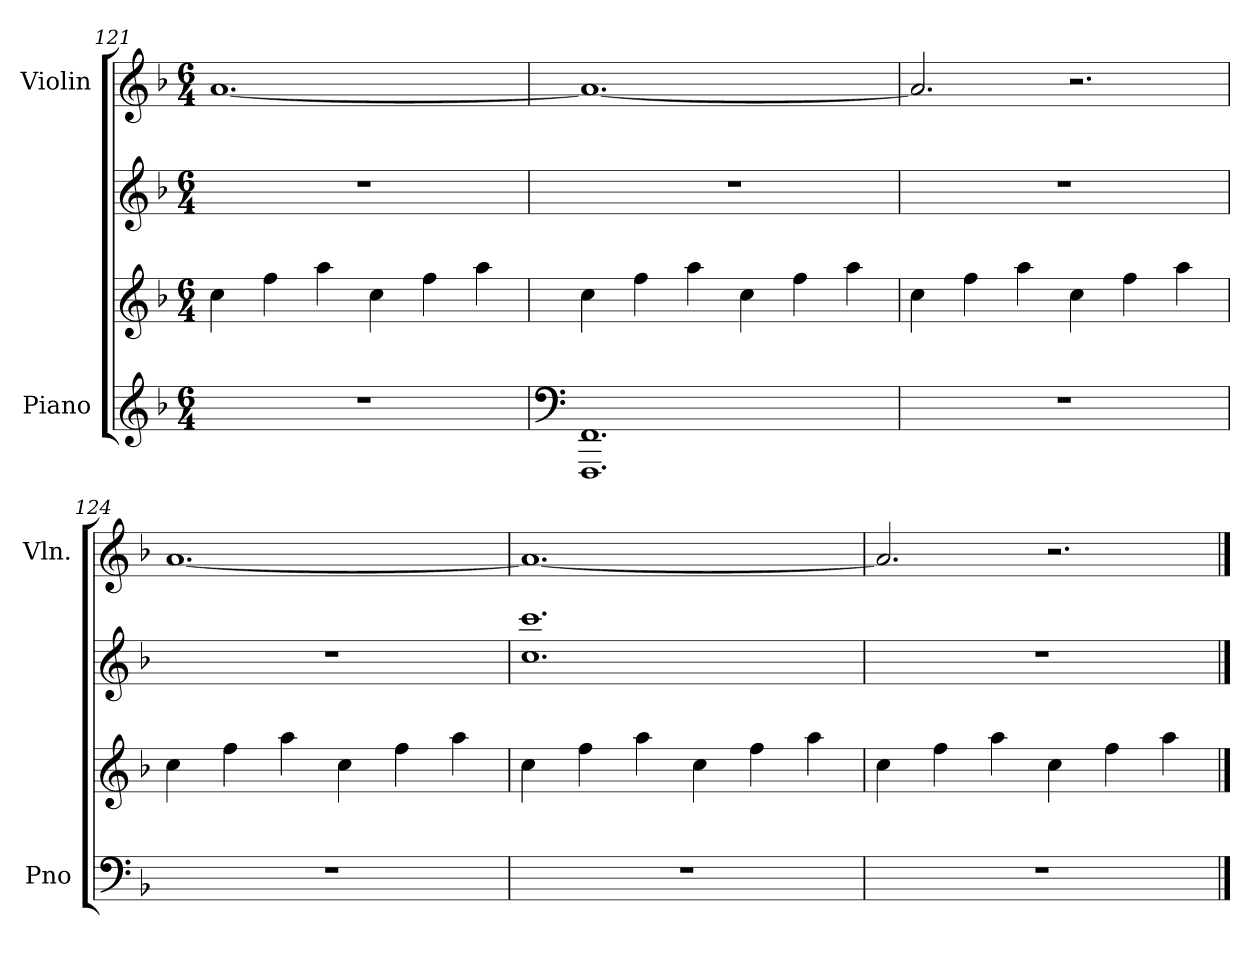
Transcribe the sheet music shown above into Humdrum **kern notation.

**kern	**kern	**kern	**kern
*part2	*part2	*part2	*part1
*staff4	*staff3	*staff2	*staff1
*I"Piano	*	*	*I"Violin
*I'Pno	*	*	*I'Vln.
!!LO:LB:g=z
*clefG2	*clefG2	*clefG2	*clefG2
*k[b-]	*k[b-]	*k[b-]	*k[b-]
*M6/4	*M6/4	*M6/4	*M6/4
=121	=121	=121	=121
1.r	4cc\	1.r	[1.a
.	4ff\	.	.
.	4aa\	.	.
.	4cc\	.	.
.	4ff\	.	.
.	4aa\	.	.
=122	=122	=122	=122
*clefF4	*	*	*
1.FFF 1.FF	4cc\	1.r	1.a_
.	4ff\	.	.
.	4aa\	.	.
.	4cc\	.	.
.	4ff\	.	.
.	4aa\	.	.
=123	=123	=123	=123
1.r	4cc\	1.r	2.a/]
.	4ff\	.	.
.	4aa\	.	.
.	4cc\	.	2.r
.	4ff\	.	.
.	4aa\	.	.
!!LO:LB:g=z
=124	=124	=124	=124
1.r	4cc\	1.r	[1.a
.	4ff\	.	.
.	4aa\	.	.
.	4cc\	.	.
.	4ff\	.	.
.	4aa\	.	.
=125	=125	=125	=125
*	*	*8va	*
1.r	4cc\	1.ccc 1.cccc	1.a_
.	4ff\	.	.
.	4aa\	.	.
.	4cc\	.	.
.	4ff\	.	.
.	4aa\	.	.
=126	=126	=126	=126
*	*	*X8va	*
1.r	4cc\	1.r	2.a/]
.	4ff\	.	.
.	4aa\	.	.
.	4cc\	.	2.r
.	4ff\	.	.
.	4aa\	.	.
==	==	==	==
*-	*-	*-	*-
